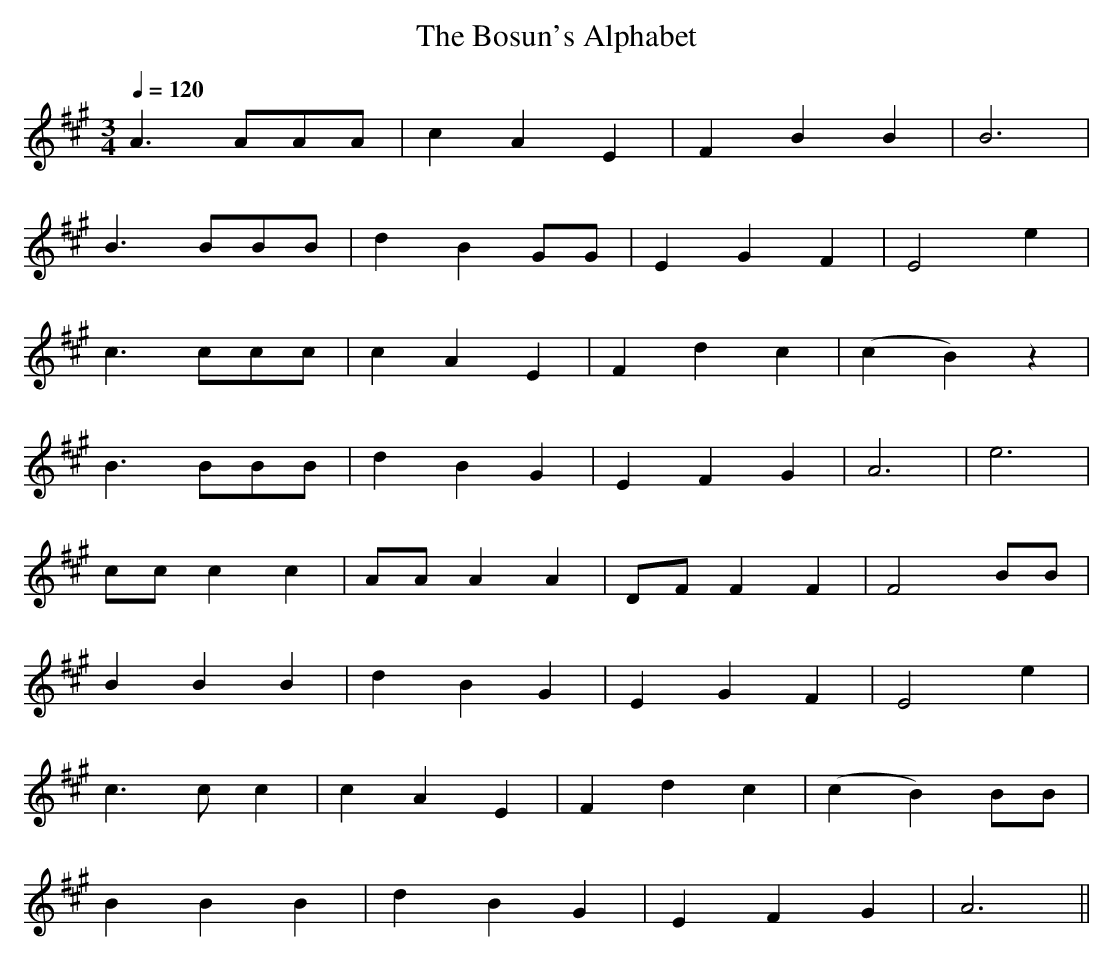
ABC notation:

X:1
T:The Bosun's Alphabet
M:3/4
L:1/8
Q:1/4=120
K:A
A3 AAA|c2 A2 E2|F2 B2 B2|B6   |
B3 BBB|d2 B2 GG|E2 G2 F2|E4 e2|
c3 ccc|c2 A2 E2|F2 d2 c2|(c2 B2)z2|
B3 BBB|d2 B2 G2|E2 F2 G2|A6|e6|
cc c2 c2|AA A2 A2|DF F2 F2|F4 BB|
B2 B2 B2|d2 B2 G2|E2 G2 F2|E4 e2|
c3 cc2|c2 A2 E2|F2 d2 c2|(c2 B2)BB|
B2 B2 B2|d2 B2 G2|E2 F2 G2|A6||
